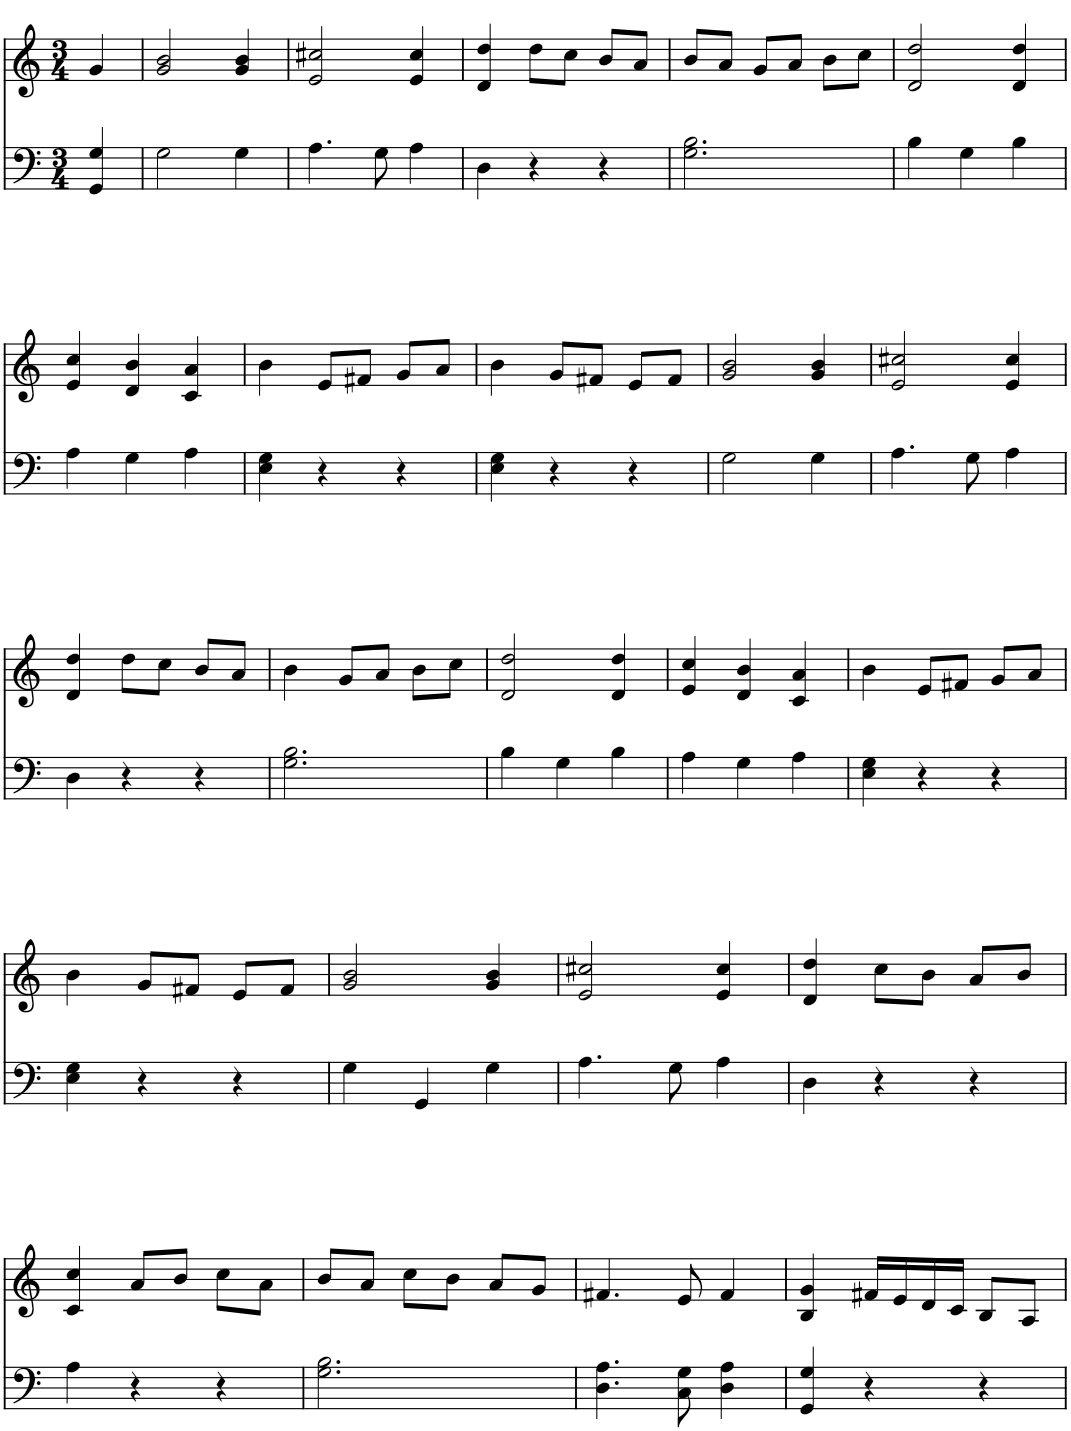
**kern	**kern
*part1	*part1
*staff2	*staff1
*I"Laute	*
*clefF4	*clefG2
*k[]	*k[]
*M3/4	*M3/4
=1	=1
4GG/ 4G/	4g/
=2	=2
2G\	2g/ 2b/
4G\	4g/ 4b/
=3	=3
4.A\	2e/ 2cc#X/
8G\	.
4A\	4e/ 4cc#/
=4	=4
4D\	4d/ 4dd/
4r	8dd\L
.	8cc\J
4r	8b/L
.	8a/J
=5	=5
2.G\ 2.B\	8b/L
.	8a/J
.	8g/L
.	8a/J
.	8b\L
.	8cc\J
=6	=6
4B\	2d/ 2dd/
4G\	.
4B\	4d/ 4dd/
!!LO:LB:g=z
=7	=7
4A\	4e/ 4cc/
4G\	4d/ 4b/
4A\	4c/ 4a/
=8	=8
4E\ 4G\	4b\
4r	8e/L
.	8f#X/J
4r	8g/L
.	8a/J
=9	=9
4E\ 4G\	4b\
4r	8g/L
.	8f#X/J
4r	8e/L
.	8f#/J
=10	=10
2G\	2g/ 2b/
4G\	4g/ 4b/
=11	=11
4.A\	2e/ 2cc#X/
8G\	.
4A\	4e/ 4cc#/
!!LO:LB:g=z
=12	=12
4D\	4d/ 4dd/
4r	8dd\L
.	8cc\J
4r	8b/L
.	8a/J
=13	=13
2.G\ 2.B\	4b\
.	8g/L
.	8a/J
.	8b\L
.	8cc\J
=14	=14
4B\	2d/ 2dd/
4G\	.
4B\	4d/ 4dd/
=15	=15
4A\	4e/ 4cc/
4G\	4d/ 4b/
4A\	4c/ 4a/
=16	=16
4E\ 4G\	4b\
4r	8e/L
.	8f#X/J
4r	8g/L
.	8a/J
!!LO:LB:g=z
=17	=17
4E\ 4G\	4b\
4r	8g/L
.	8f#X/J
4r	8e/L
.	8f#/J
=18	=18
4G\	2g/ 2b/
4GG/	.
4G\	4g/ 4b/
=19	=19
4.A\	2e/ 2cc#X/
8G\	.
4A\	4e/ 4cc#/
=20	=20
4D\	4d/ 4dd/
4r	8cc\L
.	8b\J
4r	8a/L
.	8b/J
!!LO:LB:g=z
=21	=21
4A\	4c/ 4cc/
4r	8a/L
.	8b/J
4r	8cc\L
.	8a\J
=22	=22
2.G\ 2.B\	8b/L
.	8a/J
.	8cc\L
.	8b\J
.	8a/L
.	8g/J
=23	=23
4.D\ 4.A\	4.f#X/
8C\ 8G\	8e/
4D\ 4A\	4f#/
=24	=24
4GG/ 4G/	4B/ 4g/
4r	16f#X/LL
.	16e/
.	16d/
.	16c/JJ
4r	8B/L
.	8A/J
=	=
*-	*-
